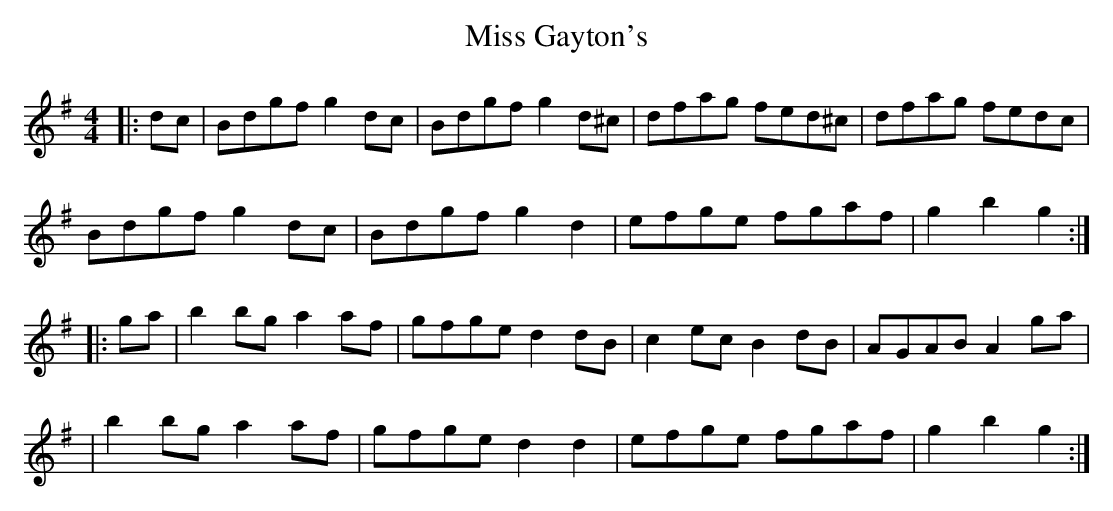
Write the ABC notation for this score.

X:1
T: Miss Gayton's
M: 4/4
L: 1/8
K:Gmaj
|: dc | Bdgf g2 dc | Bdgf g2 d^c | dfag fed^c | dfag fedc |
Bdgf g2 dc | Bdgf g2 d2 | efge fgaf | g2 b2 g2 :|
|: ga | b2 bg a2 af | gfge d2 dB | c2 ec B2 dB | AGAB A2 ga |
| b2 bg a2 af | gfge d2 d2 | efge fgaf | g2 b2 g2 :|
